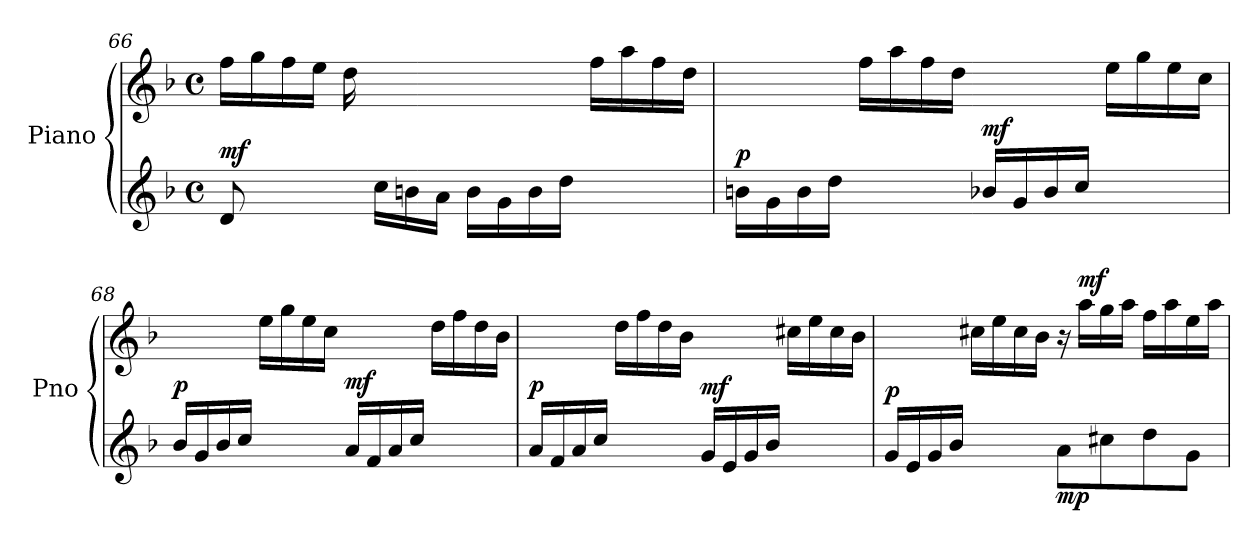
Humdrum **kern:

**kern	**kern	**dynam
*part1	*part1	*part1
*staff2	*staff1	*staff1/2
*I"Piano	*	*
*I'Pno	*	*
!!LO:LB:g=z
*clefG2	*clefG2	*
*k[b-]	*k[b-]	*
*M4/4	*M4/4	*
*met(c)	*met(c)	*
=66	=66	=66
!	!	!LO:DY:a=2
8d/	16ff\LL	mf
.	16gg\	.
8ryy	16ff\	.
.	16ee\JJ	.
16ryy	16dd\	.
16cc\LL	16ryy	.
16bn\	8ryy	.
16a\JJ	.	.
16b\LL	4ryy	.
16g\	.	.
16b\	.	.
16dd\JJ	.	.
4ryy	16ff\LL	.
.	16aa\	.
.	16ff\	.
.	16dd\JJ	.
=67	=67	=67
!	!	!LO:DY:a=2
16bn\LL	4ryy	p
16g\	.	.
16b\	.	.
16dd\JJ	.	.
4ryy	16ff\LL	.
.	16aa\	.
.	16ff\	.
.	16dd\JJ	.
!	!	!LO:DY:a=2
16b-X/LL	4ryy	mf
16g/	.	.
16b-/	.	.
16cc/JJ	.	.
4ryy	16ee\LL	.
.	16gg\	.
.	16ee\	.
.	16cc\JJ	.
=68	=68	=68
!	!	!LO:DY:a=2
16b-/LL	4ryy	p
16g/	.	.
16b-/	.	.
16cc/JJ	.	.
4ryy	16ee\LL	.
.	16gg\	.
.	16ee\	.
.	16cc\JJ	.
!	!	!LO:DY:a=2
16a/LL	4ryy	mf
16f/	.	.
16a/	.	.
16cc/JJ	.	.
4ryy	16dd\LL	.
.	16ff\	.
.	16dd\	.
.	16b-\JJ	.
!!LO:LB:g=z
=69	=69	=69
!	!	!LO:DY:a=2
16a/LL	4ryy	p
16f/	.	.
16a/	.	.
16cc/JJ	.	.
4ryy	16dd\LL	.
.	16ff\	.
.	16dd\	.
.	16b-\JJ	.
!	!	!LO:DY:a=2
16g/LL	4ryy	mf
16e/	.	.
16g/	.	.
16b-/JJ	.	.
4ryy	16cc#X\LL	.
.	16ee\	.
.	16cc#\	.
.	16b-\JJ	.
=70	=70	=70
!	!	!LO:DY:a=2
16g/LL	4ryy	p
16e/	.	.
16g/	.	.
16b-/JJ	.	.
4ryy	16cc#X\LL	.
.	16ee\	.
.	16cc#\	.
.	16b-\JJ	.
!	!	!LO:DY:b=2
8a\L	16r	mp
!	!	!LO:DY:a
.	16aa\LL	mf
8cc#X\	16gg\	.
.	16aa\JJ	.
8dd\	16ff\LL	.
.	16aa\	.
8g\J	16ee\	.
.	16aa\JJ	.
=	=	=
*-	*-	*-
